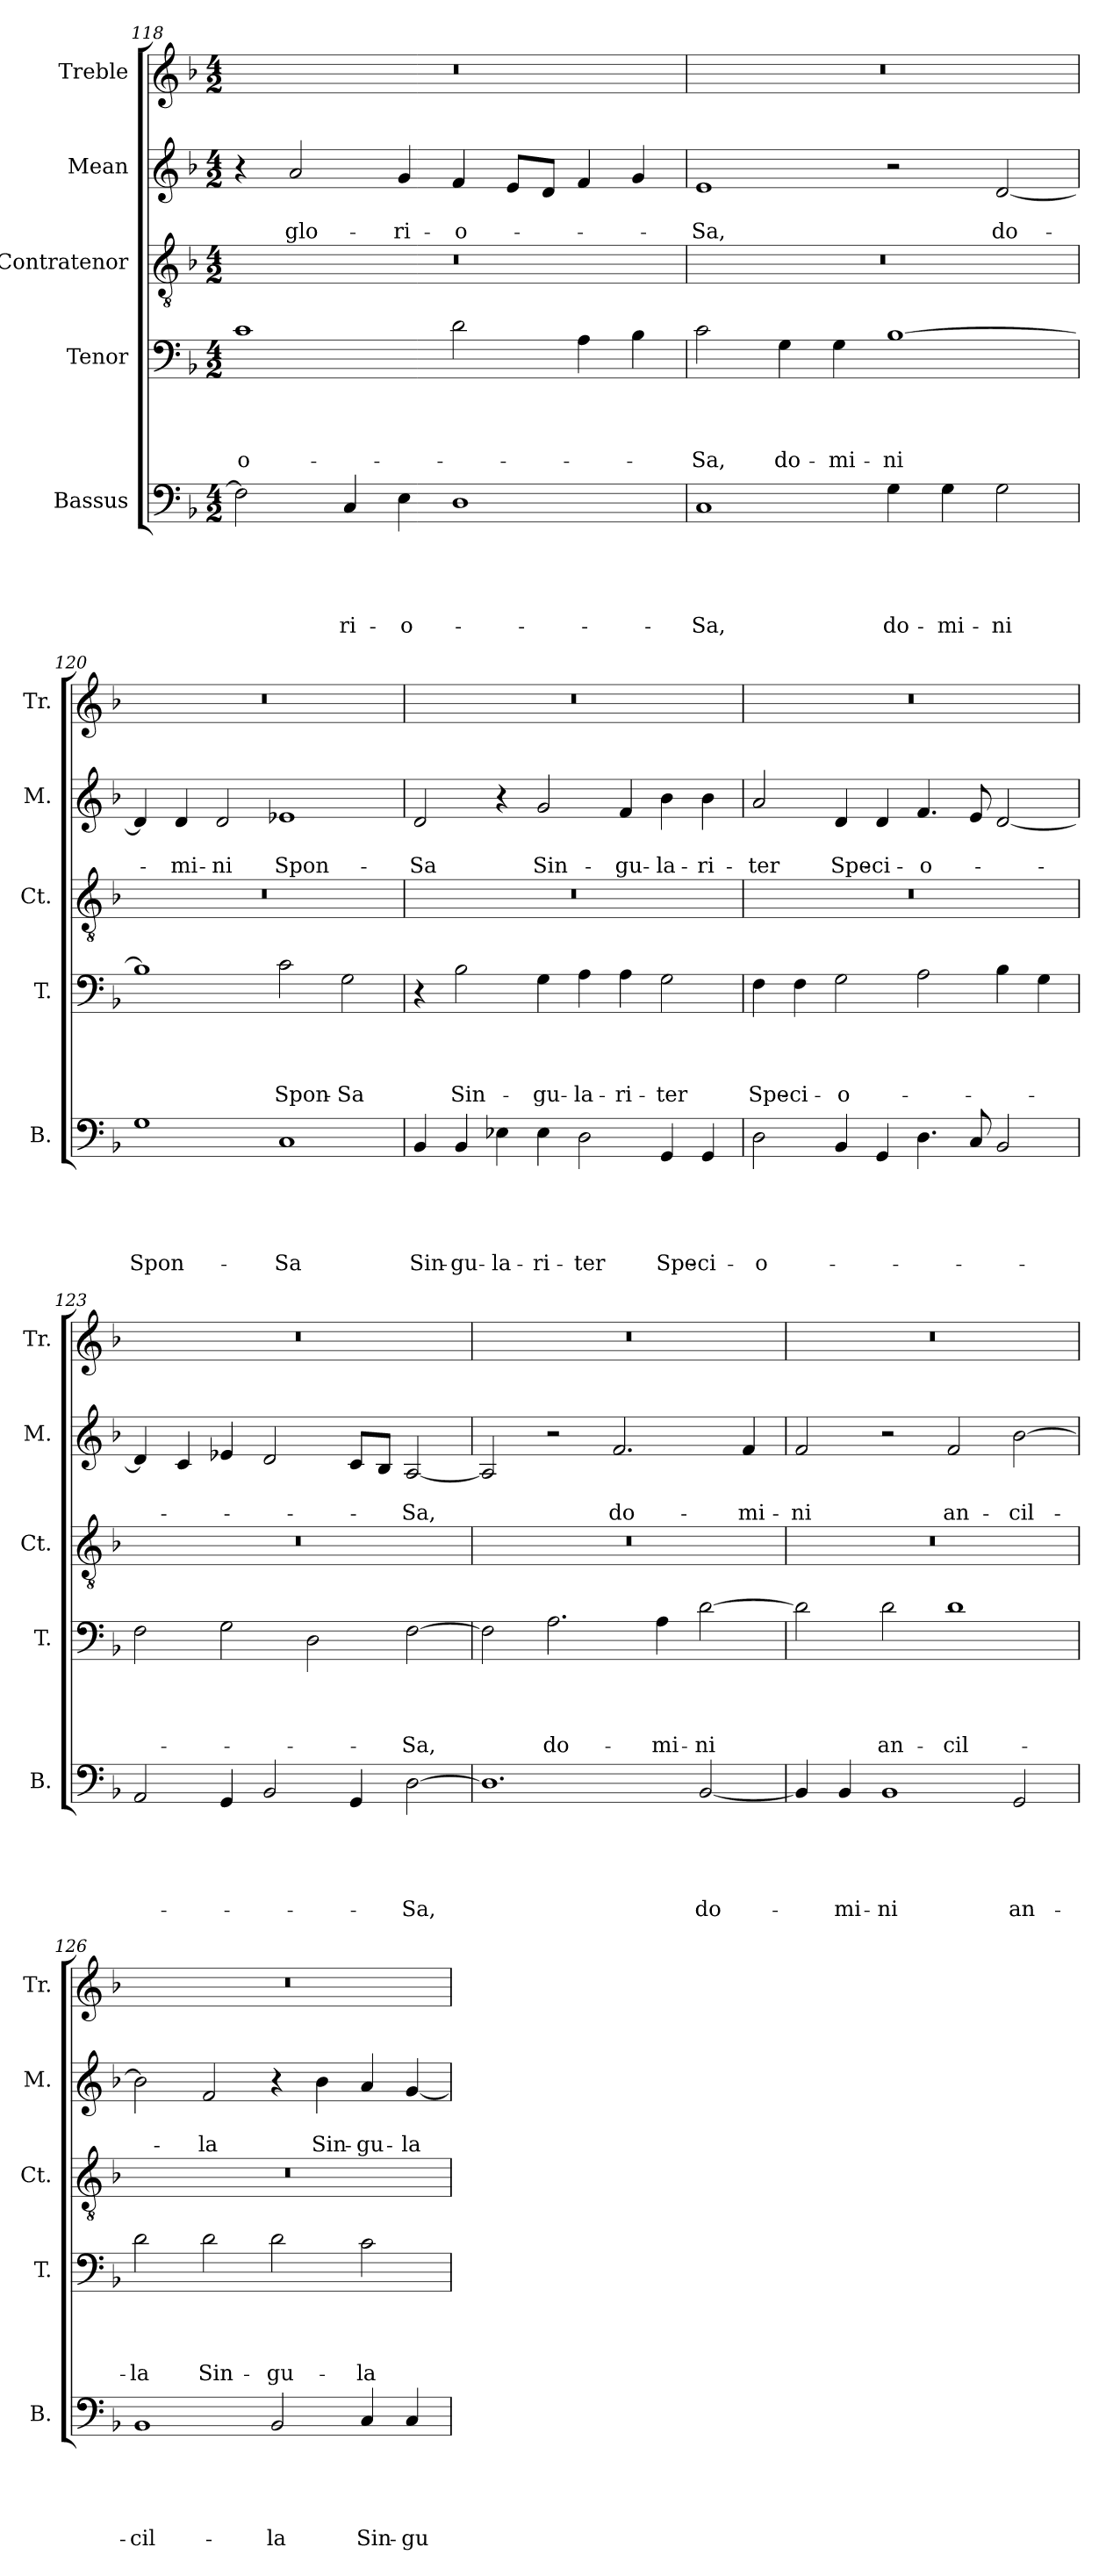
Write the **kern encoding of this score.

**kern	**text	**text	**text	**text	**text	**kern	**text	**text	**text	**text	**kern	**kern	**text	**text	**kern
*part5	*part5	*part5	*part5	*part5	*part5	*part4	*part4	*part4	*part4	*part4	*part3	*part2	*part2	*part2	*part1
*staff5	*staff5	*staff5	*staff5	*staff5	*staff5	*staff4	*staff4	*staff4	*staff4	*staff4	*staff3	*staff2	*staff2	*staff2	*staff1
*I"Bassus	*	*	*	*	*	*I"Tenor	*	*	*	*	*I"Contratenor	*I"Mean	*	*	*I"Treble
*I'B.	*	*	*	*	*	*I'T.	*	*	*	*	*I'Ct.	*I'M.	*	*	*I'Tr.
*clefF4	*	*	*	*	*	*clefF4	*	*	*	*	*clefGv2	*clefG2	*	*	*clefG2
*k[b-]	*	*	*	*	*	*k[b-]	*	*	*	*	*k[b-]	*k[b-]	*	*	*k[b-]
*F:	*	*	*	*	*	*F:	*	*	*	*	*F:	*F:	*	*	*F:
*M4/2	*	*	*	*	*	*M4/2	*	*	*	*	*M4/2	*M4/2	*	*	*M4/2
=118	=118	=118	=118	=118	=118	=118	=118	=118	=118	=118	=118	=118	=118	=118	=118
!	!	!	!	!	!	!	!	!	!	!LO:LY:b:rj	!	!	!	!	!
2F\]	.	.	.	.	.	1c	.	.	.	-o-	0r	4r	.	.	0r
!	!	!	!	!	!	!	!	!	!	!	!	!	!	!LO:LY:b	!
.	.	.	.	.	.	.	.	.	.	.	.	2a/	.	glo-	.
!	!	!	!	!	!LO:LY:b	!	!	!	!	!	!	!	!	!	!
4C/	.	.	.	.	-ri-	.	.	.	.	.	.	.	.	.	.
!	!	!	!	!	!LO:LY:b	!	!	!	!	!	!	!	!	!LO:LY:b	!
4E\	.	.	.	.	-o-	.	.	.	.	.	.	4g/	.	-ri-	.
!	!	!	!	!	!	!	!	!	!	!	!	!	!	!LO:LY:b	!
1D	.	.	.	.	.	2d\	.	.	.	.	.	4f/	.	-o-	.
.	.	.	.	.	.	.	.	.	.	.	.	8e/L	.	.	.
.	.	.	.	.	.	.	.	.	.	.	.	8d/J	.	.	.
.	.	.	.	.	.	4A\	.	.	.	.	.	4f/	.	.	.
.	.	.	.	.	.	4B-\	.	.	.	.	.	4g/	.	.	.
=119	=119	=119	=119	=119	=119	=119	=119	=119	=119	=119	=119	=119	=119	=119	=119
!	!	!	!	!	!LO:LY:b	!	!	!	!	!LO:LY:b	!	!	!	!LO:LY:b	!
1C	.	.	.	.	-Sa,	2c\	.	.	.	-Sa,	0r	1e	.	-Sa,	0r
!	!	!	!	!	!	!	!	!	!	!LO:LY:b	!	!	!	!	!
.	.	.	.	.	.	4G\	.	.	.	do-	.	.	.	.	.
!	!	!	!	!	!	!	!	!	!	!LO:LY:b	!	!	!	!	!
.	.	.	.	.	.	4G\	.	.	.	-mi-	.	.	.	.	.
!	!	!	!	!	!LO:LY:b	!	!	!	!	!LO:LY:b	!	!	!	!	!
4G\	.	.	.	.	do-	[>1B-	.	.	.	-ni	.	2r	.	.	.
!	!	!	!	!	!LO:LY:b	!	!	!	!	!	!	!	!	!	!
4G\	.	.	.	.	-mi-	.	.	.	.	.	.	.	.	.	.
!	!	!	!	!	!LO:LY:b:rj	!	!	!	!	!	!	!	!	!LO:LY:b	!
2G\	.	.	.	.	-ni	.	.	.	.	.	.	[<2d/	.	do-	.
=120	=120	=120	=120	=120	=120	=120	=120	=120	=120	=120	=120	=120	=120	=120	=120
!	!	!	!	!	!LO:LY:b	!	!	!	!	!	!	!	!	!	!
1G	.	.	.	.	Spon-	1B-]	.	.	.	.	0r	4d/]	.	.	0r
!	!	!	!	!	!	!	!	!	!	!	!	!	!	!LO:LY:b	!
.	.	.	.	.	.	.	.	.	.	.	.	4d/	.	-mi-	.
!	!	!	!	!	!	!	!	!	!	!	!	!	!	!LO:LY:b:rj	!
.	.	.	.	.	.	.	.	.	.	.	.	2d/	.	-ni	.
!	!	!	!	!	!LO:LY:b	!	!	!	!	!LO:LY:b	!	!	!	!LO:LY:b	!
1C	.	.	.	.	-Sa	2c\	.	.	.	Spon-	.	1e-X	.	Spon-	.
!	!	!	!	!	!	!	!	!	!	!LO:LY:b	!	!	!	!	!
.	.	.	.	.	.	2G\	.	.	.	-Sa	.	.	.	.	.
!!LO:LB:g=z
=121	=121	=121	=121	=121	=121	=121	=121	=121	=121	=121	=121	=121	=121	=121	=121
!	!	!	!	!	!LO:LY:b	!	!	!	!	!	!	!	!	!LO:LY:b	!
4BB-/	.	.	.	.	Sin-	4r	.	.	.	.	0r	2d/	.	-Sa	0r
!	!	!	!	!	!LO:LY:b:rj	!	!	!	!	!LO:LY:b	!	!	!	!	!
4BB-/	.	.	.	.	-gu-	2B-\	.	.	.	Sin-	.	.	.	.	.
!	!	!	!	!	!LO:LY:b	!	!	!	!	!	!	!	!	!	!
4E-X\	.	.	.	.	-la-	.	.	.	.	.	.	4r	.	.	.
!	!	!	!	!	!LO:LY:b	!	!	!	!	!LO:LY:b	!	!	!	!LO:LY:b	!
4E-\	.	.	.	.	-ri-	4G\	.	.	.	-gu-	.	2g/	.	Sin-	.
!	!	!	!	!	!LO:LY:b	!	!	!	!	!LO:LY:b	!	!	!	!	!
2D\	.	.	.	.	-ter	4A\	.	.	.	-la-	.	.	.	.	.
!	!	!	!	!	!	!	!	!	!	!LO:LY:b	!	!	!	!LO:LY:b	!
.	.	.	.	.	.	4A\	.	.	.	-ri-	.	4f/	.	-gu-	.
!	!	!	!	!	!LO:LY:b	!	!	!	!	!LO:LY:b	!	!	!	!LO:LY:b	!
4GG/	.	.	.	.	Spe-	2G\	.	.	.	-ter	.	4b-\	.	-la-	.
!	!	!	!	!	!LO:LY:b:rj	!	!	!	!	!	!	!	!	!LO:LY:b	!
4GG/	.	.	.	.	-ci-	.	.	.	.	.	.	4b-\	.	-ri-	.
=122	=122	=122	=122	=122	=122	=122	=122	=122	=122	=122	=122	=122	=122	=122	=122
!	!	!	!	!	!LO:LY:b	!	!	!	!	!LO:LY:b	!	!	!	!LO:LY:b	!
2D\	.	.	.	.	-o-	4F\	.	.	.	Spe-	0r	2a/	.	-ter	0r
!	!	!	!	!	!	!	!	!	!	!LO:LY:b:rj	!	!	!	!	!
.	.	.	.	.	.	4F\	.	.	.	-ci-	.	.	.	.	.
!	!	!	!	!	!	!	!	!	!	!LO:LY:b	!	!	!	!LO:LY:b	!
4BB-/	.	.	.	.	.	2G\	.	.	.	-o-	.	4d/	.	Spe-	.
!	!	!	!	!	!	!	!	!	!	!	!	!	!	!LO:LY:b:rj	!
4GG/	.	.	.	.	.	.	.	.	.	.	.	4d/	.	-ci-	.
!	!	!	!	!	!	!	!	!	!	!	!	!	!	!LO:LY:b	!
4.D\	.	.	.	.	.	2A\	.	.	.	.	.	4.f/	.	-o-	.
8C/	.	.	.	.	.	.	.	.	.	.	.	8e/	.	.	.
2BB-/	.	.	.	.	.	4B-\	.	.	.	.	.	[<2d/	.	.	.
.	.	.	.	.	.	4G\	.	.	.	.	.	.	.	.	.
=123	=123	=123	=123	=123	=123	=123	=123	=123	=123	=123	=123	=123	=123	=123	=123
2AA/	.	.	.	.	.	2F\	.	.	.	.	0r	4d/]	.	.	0r
.	.	.	.	.	.	.	.	.	.	.	.	4c/	.	.	.
4GG/	.	.	.	.	.	2G\	.	.	.	.	.	4e-X/	.	.	.
2BB-/	.	.	.	.	.	.	.	.	.	.	.	2d/	.	.	.
.	.	.	.	.	.	2D\	.	.	.	.	.	.	.	.	.
4GG/	.	.	.	.	.	.	.	.	.	.	.	8c/L	.	.	.
.	.	.	.	.	.	.	.	.	.	.	.	8B-/J	.	.	.
!	!	!	!	!	!LO:LY:b	!	!	!	!	!LO:LY:b	!	!	!	!LO:LY:b	!
[>2D\	.	.	.	.	-Sa,	[>2F\	.	.	.	-Sa,	.	[<2A/	.	-Sa,	.
=124	=124	=124	=124	=124	=124	=124	=124	=124	=124	=124	=124	=124	=124	=124	=124
1.D]	.	.	.	.	.	2F\]	.	.	.	.	0r	2A/]	.	.	0r
!	!	!	!	!	!	!	!	!	!	!LO:LY:b	!	!	!	!	!
.	.	.	.	.	.	2.A\	.	.	.	do-	.	2r	.	.	.
!	!	!	!	!	!	!	!	!	!	!	!	!	!	!LO:LY:b	!
.	.	.	.	.	.	.	.	.	.	.	.	2.f/	.	do-	.
!	!	!	!	!	!	!	!	!	!	!LO:LY:b	!	!	!	!	!
.	.	.	.	.	.	4A\	.	.	.	-mi-	.	.	.	.	.
!	!	!	!	!	!LO:LY:b	!	!	!	!	!LO:LY:b	!	!	!	!	!
[<2BB-/	.	.	.	.	do-	[<2d\	.	.	.	-ni	.	.	.	.	.
!	!	!	!	!	!	!	!	!	!	!	!	!	!	!LO:LY:b	!
.	.	.	.	.	.	.	.	.	.	.	.	4f/	.	-mi-	.
!!LO:LB:g=z
=125	=125	=125	=125	=125	=125	=125	=125	=125	=125	=125	=125	=125	=125	=125	=125
!	!	!	!	!	!	!	!	!	!	!	!	!	!	!LO:LY:b	!
4BB-/]	.	.	.	.	.	2d\]	.	.	.	.	0r	2f/	.	-ni	0r
!	!	!	!	!	!LO:LY:b	!	!	!	!	!	!	!	!	!	!
4BB-/	.	.	.	.	-mi-	.	.	.	.	.	.	.	.	.	.
!	!	!	!	!	!LO:LY:b	!	!	!	!	!LO:LY:b	!	!	!	!	!
1BB-	.	.	.	.	-ni	2d\	.	.	.	an-	.	2r	.	.	.
!	!	!	!	!	!	!	!	!	!	!LO:LY:b	!	!	!	!LO:LY:b	!
.	.	.	.	.	.	1d	.	.	.	-cil-	.	2f/	.	an-	.
!	!	!	!	!	!LO:LY:b	!	!	!	!	!	!	!	!	!LO:LY:b	!
2GG/	.	.	.	.	an-	.	.	.	.	.	.	[>2b-\	.	-cil-	.
=126	=126	=126	=126	=126	=126	=126	=126	=126	=126	=126	=126	=126	=126	=126	=126
!	!	!	!	!	!LO:LY:b	!	!	!	!	!LO:LY:b	!	!	!	!	!
1BB-	.	.	.	.	-cil-	2d\	.	.	.	-la	0r	2b-\]	.	.	0r
!	!	!	!	!	!	!	!	!	!	!LO:LY:b	!	!	!	!LO:LY:b	!
.	.	.	.	.	.	2d\	.	.	.	Sin-	.	2f/	.	-la	.
!	!	!	!	!	!LO:LY:b	!	!	!	!	!LO:LY:b	!	!	!	!	!
2BB-/	.	.	.	.	-la	2d\	.	.	.	-gu-	.	4r	.	.	.
!	!	!	!	!	!	!	!	!	!	!	!	!	!	!LO:LY:b	!
.	.	.	.	.	.	.	.	.	.	.	.	4b-\	.	Sin-	.
!	!	!	!	!	!LO:LY:b	!	!	!	!	!LO:LY:b	!	!	!	!LO:LY:b:rj	!
4C/	.	.	.	.	Sin-	2c\	.	.	.	-la-	.	4a/	.	-gu-	.
!	!	!	!	!	!LO:LY:b:rj	!	!	!	!	!	!	!	!	!LO:LY:b	!
4C/	.	.	.	.	-gu-	.	.	.	.	.	.	[<4g/	.	-la-	.
=	=	=	=	=	=	=	=	=	=	=	=	=	=	=	=
*-	*-	*-	*-	*-	*-	*-	*-	*-	*-	*-	*-	*-	*-	*-	*-
